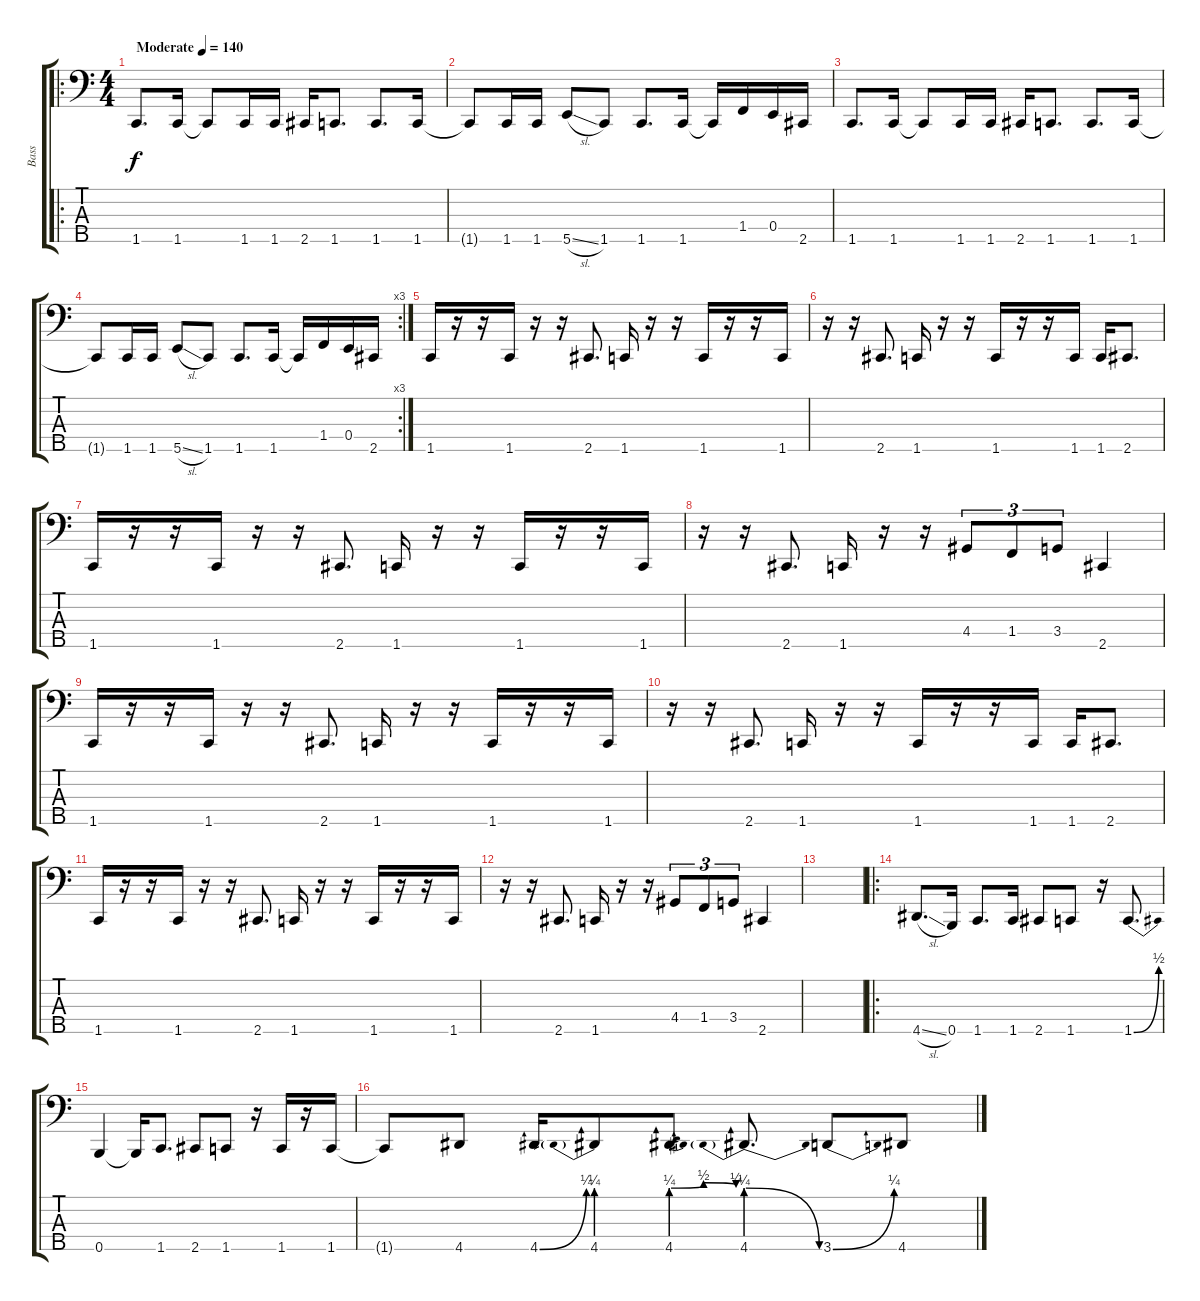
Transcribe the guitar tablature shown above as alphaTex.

\track ("Bass" "Bass") {instrument electricbasspick}
\staff {score tabs}
\tuning (G2 D2 A1 E1 B0) {hide}
\ro
\ts (4 4)
\tempo (140 "Moderate")
\clef f4
\ks c
1.5.8{d dy f instrument electricbasspick} 1.5.16 1.5{t}.8 1.5.16 1.5.16 2.5.16 1.5.8{d} 1.5.8{d} 1.5.16 |
1.5{t}.8 1.5.16 1.5.16 5.5{sl}.8 1.5.8 1.5.8{d} 1.5.16 1.5{t}.16 1.4.16 0.4.16 2.5.16 |
1.5.8{d} 1.5.16 1.5{t}.8 1.5.16 1.5.16 2.5.16 1.5.8{d} 1.5.8{d} 1.5.16 |
\rc 3
1.5{t}.8 1.5.16 1.5.16 5.5{sl}.8 1.5.8 1.5.8{d} 1.5.16 1.5{t}.16 1.4.16 0.4.16 2.5.16 |
1.5.16 r.16 r.16 1.5.16 r.16 r.16 2.5.8{d} 1.5.16 r.16 r.16 1.5.16 r.16 r.16 1.5.16 |
r.16 r.16 2.5.8{d} 1.5.16 r.16 r.16 1.5.16 r.16 r.16 1.5.16 1.5.16 2.5.8{d} |
1.5.16 r.16 r.16 1.5.16 r.16 r.16 2.5.8{d} 1.5.16 r.16 r.16 1.5.16 r.16 r.16 1.5.16 |
r.16 r.16 2.5.8{d} 1.5.16 r.16 r.16 4.4.8{tu (3 2)} 1.4.8{tu (3 2)} 3.4.8{tu (3 2)} 2.5.4 |
1.5.16 r.16 r.16 1.5.16 r.16 r.16 2.5.8{d} 1.5.16 r.16 r.16 1.5.16 r.16 r.16 1.5.16 |
r.16 r.16 2.5.8{d} 1.5.16 r.16 r.16 1.5.16 r.16 r.16 1.5.16 1.5.16 2.5.8{d} |
1.5.16 r.16 r.16 1.5.16 r.16 r.16 2.5.8{d} 1.5.16 r.16 r.16 1.5.16 r.16 r.16 1.5.16 |
r.16 r.16 2.5.8{d} 1.5.16 r.16 r.16 4.4.8{tu (3 2)} 1.4.8{tu (3 2)} 3.4.8{tu (3 2)} 2.5.4 |
|
\ro
4.5{sl}.8{d} 0.5.16 1.5.8{d} 1.5.16 2.5.8 1.5.8 r.16 1.5{be (bend 0 0 60 2)}.8{d} |
0.5.4 0.5{t}.16 1.5.8{d} 2.5.8 1.5.8 r.16 1.5.16 r.16 1.5.16 |
1.5{t}.8 4.5.8 4.5{be (bend 0 0 60 1)}.16 4.5{be (prebend 0 1 60 1)}.8 4.5{be (bendrelease 0 1 58 2 58 2 60 1)}.8 4.5{be (prebendrelease 0 1 60 0)}.8{d} 3.5{be (bend 0 0 60 1)}.8 4.5.8
